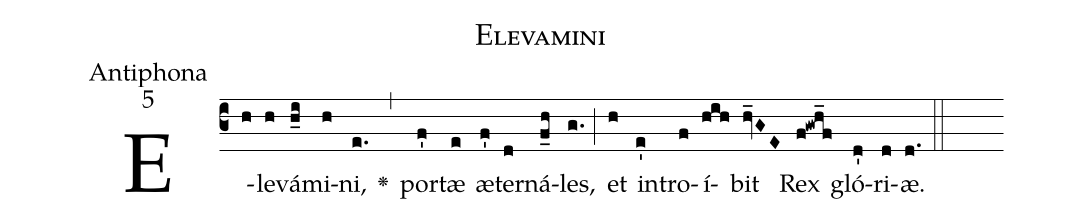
name:Elevamini;
office-part:Antiphona;
mode:5;
%%
(c3) E(h)le(h)vá(h_i)mi(h)ni,(e.) <v>\greheightstar</v>(,) por(f')tæ(e) æ(f')ter(d)ná(f_h)les,(g.) (;) et(h) in(e')tro(f)í(hih)bit(hv_GE) Rex(f!gwh_f) gló(d')ri(d)æ.(d.) (::)
